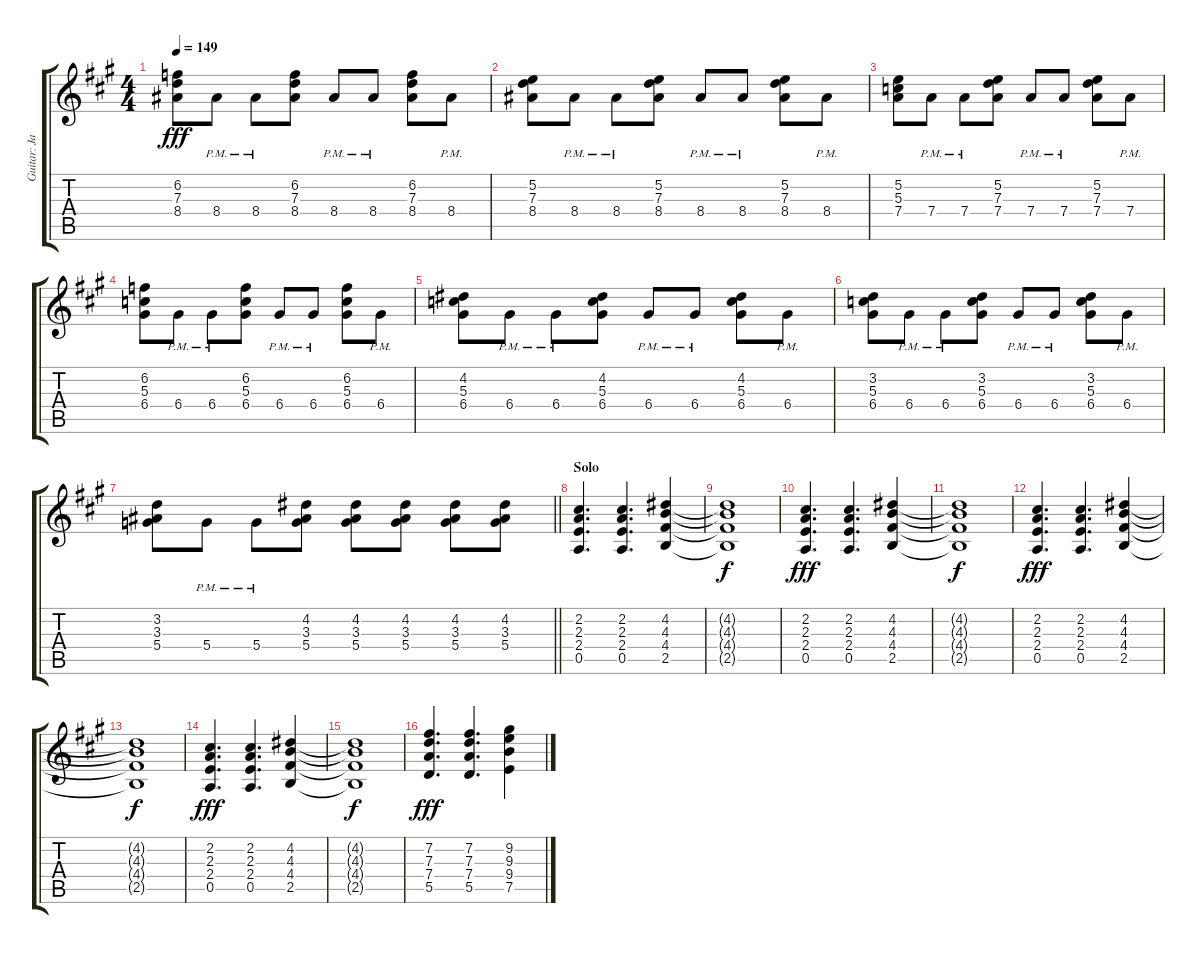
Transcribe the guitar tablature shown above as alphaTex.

\track ("Guitar: Jake I" "Guitar: Ja") {instrument overdrivenguitar}
\staff {score tabs}
\tuning (E4 B3 G3 D3 A2 E2) {hide}
\ts (4 4)
\tempo 149
\clef g2
\ks a
(6.2 7.3 8.4).8{dy fff} 8.4{pm}.8 8.4{pm}.8 (6.2 7.3 8.4).8 8.4{pm}.8 8.4{pm}.8 (6.2 7.3 8.4).8 8.4{pm}.8 |
(5.2 7.3 8.4).8 8.4{pm}.8 8.4{pm}.8 (5.2 7.3 8.4).8 8.4{pm}.8 8.4{pm}.8 (5.2 7.3 8.4).8 8.4{pm}.8 |
(5.2 5.3 7.4).8 7.4{pm}.8 7.4{pm}.8 (5.2 7.3 7.4).8 7.4{pm}.8 7.4{pm}.8 (5.2 7.3 7.4).8 7.4{pm}.8 |
(6.2 5.3 6.4).8 6.4{pm}.8 6.4{pm}.8 (6.2 5.3 6.4).8 6.4{pm}.8 6.4{pm}.8 (6.2 5.3 6.4).8 6.4{pm}.8 |
(4.2 5.3 6.4).8 6.4{pm}.8 6.4{pm}.8 (4.2 5.3 6.4).8 6.4{pm}.8 6.4{pm}.8 (4.2 5.3 6.4).8 6.4{pm}.8 |
(3.2 5.3 6.4).8 6.4{pm}.8 6.4{pm}.8 (3.2 5.3 6.4).8 6.4{pm}.8 6.4{pm}.8 (3.2 5.3 6.4).8 6.4{pm}.8 |
\barLineRight lightlight
(3.2 3.3 5.4).8 5.4{pm}.8 5.4{pm}.8 (4.2 3.3 5.4).8 (4.2 3.3 5.4).8 (4.2 3.3 5.4).8 (4.2 3.3 5.4).8 (4.2 3.3 5.4).8 |
\section ("" "Solo")
(2.2 2.3 2.4 0.5).4{d volume 9} (2.2 2.3 2.4 0.5).4{d} (4.2 4.3 4.4 2.5).4 |
(4.2{t} 4.3{t} 4.4{t} 2.5{t}).1{dy f} |
(2.2 2.3 2.4 0.5).4{d dy fff} (2.2 2.3 2.4 0.5).4{d} (4.2 4.3 4.4 2.5).4 |
(4.2{t} 4.3{t} 4.4{t} 2.5{t}).1{dy f} |
(2.2 2.3 2.4 0.5).4{d dy fff} (2.2 2.3 2.4 0.5).4{d} (4.2 4.3 4.4 2.5).4 |
(4.2{t} 4.3{t} 4.4{t} 2.5{t}).1{dy f} |
(2.2 2.3 2.4 0.5).4{d dy fff} (2.2 2.3 2.4 0.5).4{d} (4.2 4.3 4.4 2.5).4 |
(4.2{t} 4.3{t} 4.4{t} 2.5{t}).1{dy f} |
(7.2 7.3 7.4 5.5).4{d dy fff} (7.2 7.3 7.4 5.5).4{d} (9.2 9.3 9.4 7.5).4
